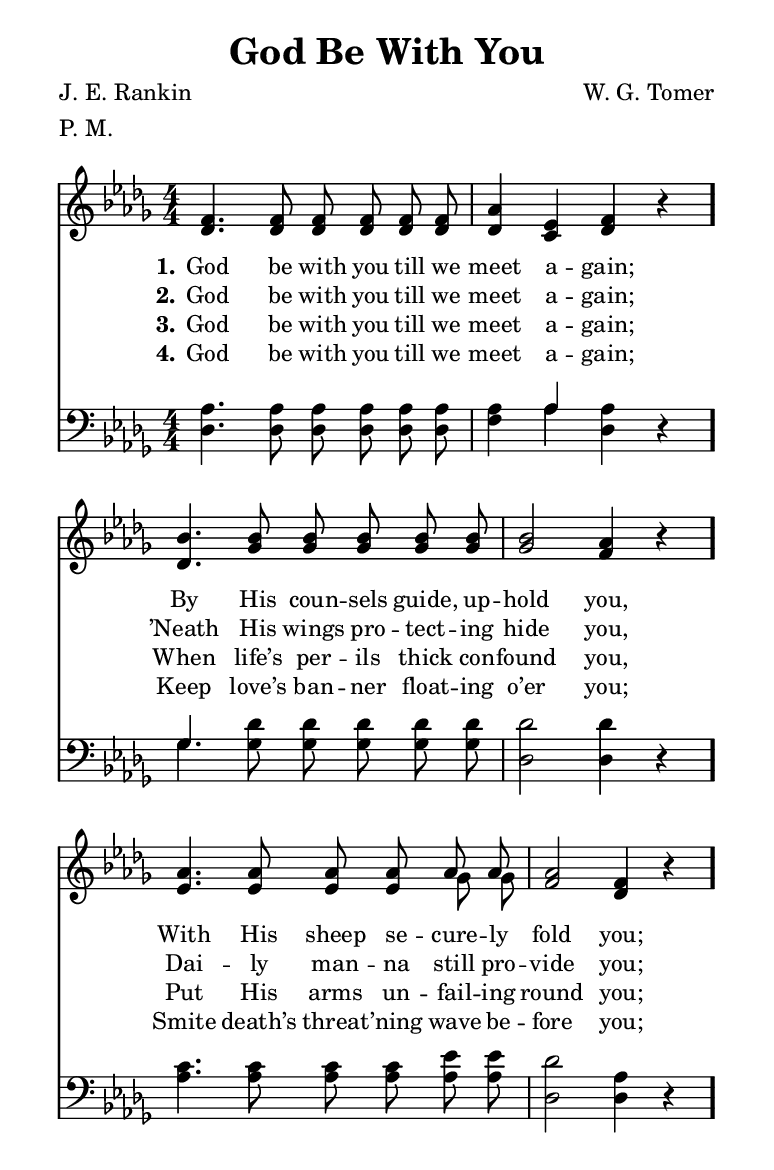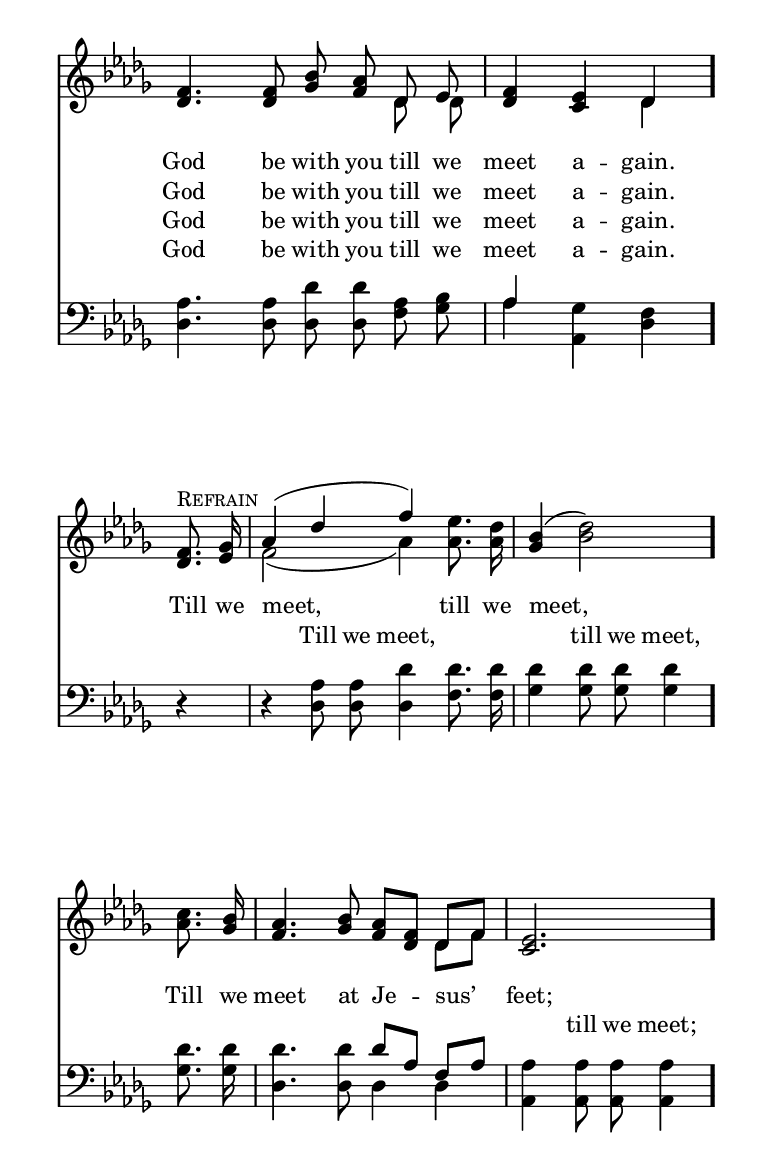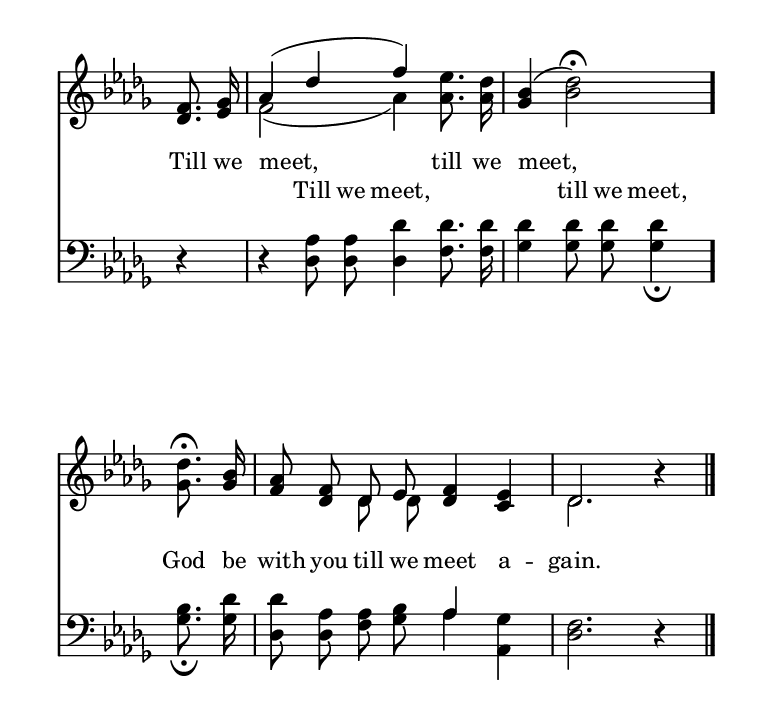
\include "common/global.ily"
\paper {
  \include "common/paper.ily"
  ragged-last-bottom = ##t
  page-count = #(cond (is-eogsized 2) (#t #f))
  system-count = #(cond (is-eogsized 6) (#t #f))
  systems-per-page = #(cond (is-eogsized 4) (#t #f))
}

\header{
  hymnnumber = "159"
  title = "God Be With You"
  tunename = ""
  meter = "P. M."
  poet = "J. E. Rankin"
  composer = "W. G. Tomer"
  %copyright = ""
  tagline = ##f
}

ta = { \tempo 4=80 }
tb = { \tempo 4=40 }

global = {
  \include "common/overrides.ily"
  \override Staff.TimeSignature.style = #'numbered
  \time 4/4
  \override Score.MetronomeMark.transparent = ##t % hide all fermata changes too
  \ta
  \key des \major
  \autoBeamOff
}

notesSoprano = {
\global
\relative c' {

  f4. f8 f f f f | aes4 ees f r4 |
  bes4. bes8 bes bes bes bes | bes2 aes4 r4 |
  aes4. aes8 aes aes aes aes | aes2 f4 r4 |
  f4. f8 bes aes des, ees | f4 ees des

  << s^\markup { \small \caps "Refrain" }
  { f8. ges16 | aes4( des f) ees8. des16 | bes4( des2) } >>
  c8. bes16 | aes4. bes8 aes[ f] des[ f] | ees2.
  f8. ges16 | aes4( des f) ees8. des16 | bes4( des2) \fermata
  des8. \fermata bes16 | aes8 f des ees f4 ees | des2. r4

  \bar "|."

}
}

notesAlto = {
\global
\relative e' {

  des4. des8 des des des des | des4 c des r |
  des4. ges8 ges ges ges ges | ges2 f4 r |
  ees4. ees8 ees ees ges ges | f2 des4 r |
  des4. des8 ges f des des | des4 c des

  des8. ees16 | f2( aes4) aes8. aes16 | ges4( bes2)
  aes8. ges16 | f4. ges8 f[ des] des[ f] | c2.
  des8. ees16 | f2( aes4) aes8. aes16 | ges4( bes2)
  ges8. ges16 | f8 des des des des4 c | des2. r4

}
}

notesTenor = {
\global
\relative a {

  aes4. aes8 aes aes aes aes | aes4 aes aes r |
  ges4. des'8 des des des des | des2 des4 r |
  c4. c8 c c ees ees | des2 aes4 r |
  aes4. aes8 des des aes bes | aes4 ges f

  r4 | r4 aes8 aes des4 des8. des16 | des4 des8 des des4
  des8. des16 | des4. des8 des[ aes] f[ aes] | aes4 aes8 aes8 aes4
  r4 | r4 aes8 aes des4 des8. des16 | des4 des8 des des4
  bes8. des16 | des8 aes aes bes aes4 ges | f2. r4

}
}

notesBass = {
\global
\relative f {

  des4. des8 des des des des | f4 aes des, r |
  ges4. ges8 ges ges ges ges | des2 des4 r |
  aes'4. aes8 aes aes aes aes | des,2 des4 r |
  des4. des8 des des f ges | aes4 aes, des

  r4 | r des8 des des4 f8. f16 | ges4 ges8 ges ges4
  ges8. ges16 | des4. des8 des4 des | aes4 aes8 aes aes4 r4 |
  r4 des8 des des4 f8. f16 | ges4 ges8 ges \tb ges4_\fermata
  ges8._\fermata \ta ges16 | des8 des f ges aes4 aes, | des2. r4

}
}

Refrain = \lyricmode {

\break
Till we meet,__ till we meet,__  \bar "."
Till we meet at Je -- sus’ feet; \bar "."
Till we meet,__ till we meet,__ \bar "."
God be with you till we meet a -- gain. \bar "."

}

wordsA = \lyricmode {
\set stanza = "1."

God be with you till we meet a -- gain; \bar "."
By His coun -- sels guide, up -- hold you, \bar "."
With His sheep se -- cure -- ly fold you; \bar "."
God be with you till we meet a -- gain. \bar "."

}

wordsB = \lyricmode {
\set stanza = "2."

God be with you till we meet a -- gain;
’Neath His wings pro -- tect -- ing hide you,
Dai -- ly man -- na still pro -- vide you;
God be with you till we meet a -- gain.

\Refrain

}

wordsC = \lyricmode {
\set stanza = "3."

God be with you till we meet a -- gain;
When life’s per -- ils thick con -- found you,
Put His arms un -- fail -- ing round you;
God be with you till we meet a -- gain.

}

wordsD = \lyricmode {
\set stanza = "4."

God be with you till we meet a -- gain;
Keep love’s ban -- ner float -- ing o’er you;
Smite death’s threat -- ’ning wave be -- fore you;
God be with you till we meet a -- gain.

}

underWords = \lyricmode {

{ \repeat unfold 34 { \skip 4 } }
Till we meet,
{ \repeat unfold 3 { \skip 4 } }
till we meet,
{ \repeat unfold 7 { \skip 4 } }
till we meet;
Till we meet,
{ \repeat unfold 3 { \skip 4 } }
till we meet,

}

\score {
  \context ChoirStaff <<
    \context Staff = upper <<
      \set Staff.autoBeaming = ##f
      \set ChoirStaff.systemStartDelimiter = #'SystemStartBar
      \set ChoirStaff.printPartCombineTexts = ##f
      \partcombine #'(2 . 9) \notesSoprano \notesAlto
      \context NullVoice = sopranos { \voiceOne << \notesSoprano >> }
      \context NullVoice = altos { \voiceTwo << \notesAlto >> }
      \context Lyrics = one   \lyricsto sopranos \wordsA
      \context Lyrics = two   \lyricsto sopranos \wordsB
      \context Lyrics = three \lyricsto sopranos \wordsC
      \context Lyrics = four  \lyricsto sopranos \wordsD
    >>
    \context Staff = men <<
      \set Staff.autoBeaming = ##f
      \clef bass
      \set ChoirStaff.printPartCombineTexts = ##f
      \partcombine #'(2 . 9) \notesTenor \notesBass
      \context NullVoice = tenors { \voiceOne << \notesTenor >> }
      \context NullVoice = basses { \voiceTwo << \notesBass >> }
    >>
    \context Lyrics = three \lyricsto tenors \underWords
  >>
  \layout {
    \include "common/layout.ily"
  }
  \midi{
    \include "common/midi.ily"
  }
}

\version "2.19.49"  % necessary for upgrading to future LilyPond versions.

% vi:set et ts=2 sw=2 ai nocindent syntax=lilypond:
